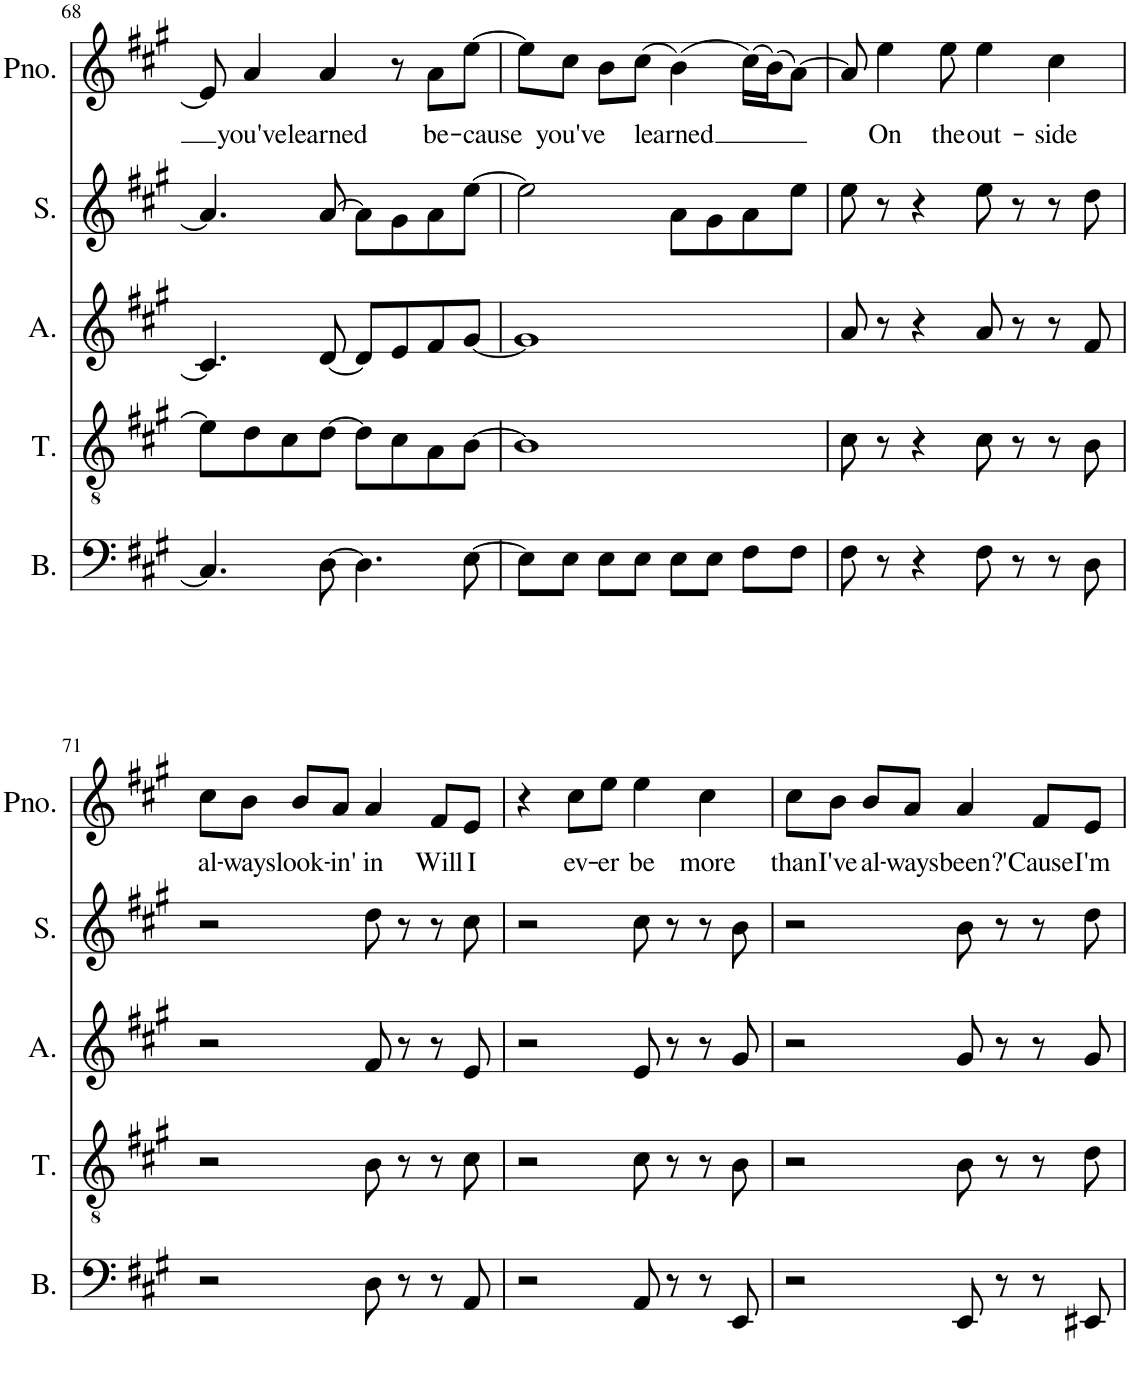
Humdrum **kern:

**kern	**kern	**kern	**kern	**kern	**text
*part5	*part4	*part3	*part2	*part1	*part1
*staff5	*staff4	*staff3	*staff2	*staff1	*staff1
*I"Bass	*I"Tenor	*I"Alto	*I"Soprano	*I"Piano	*
*I'B.	*I'T.	*I'A.	*I'S.	*I'Pno.	*
!!LO:PB:g=z
*clefF4	*clefGv2	*clefG2	*clefG2	*clefG2	*
*k[f#c#g#]	*k[f#c#g#]	*k[f#c#g#]	*k[f#c#g#]	*k[f#c#g#]	*
*A:	*A:	*A:	*A:	*A:	*
*M4/4	*M4/4	*M4/4	*M4/4	*M4/4	*
=68	=68	=68	=68	=68	=68
4.C#/]	8e\L]	4.c#/]	4.a/]	8e/]	.
!	!	!	!	!	!LO:LY:b
.	8d\	.	.	4a/	you've
.	8c#\	.	.	.	.
!	!	!	!	!	!LO:LY:b
[8D\	[8d\J	[8d/	[8a/	4a/	learned
4.D\]	8d\L]	8d/L]	8a\L]	.	.
.	8c#\	8e/	8g#\	8r	.
!	!	!	!	!	!LO:LY:b
.	8A\	8f#/	8a\	8a\L	be-
!	!	!	!	!	!LO:LY:b
[8E\	[8B\J	[8g#/J	[8ee\J	[8ee\J	-cause
=69	=69	=69	=69	=69	=69
8E\L]	1B]	1g#]	2ee\]	8ee\L]	.
!	!	!	!	!	!LO:LY:b
8E\J	.	.	.	8cc#\J	you've
8E\L	.	.	.	8b\L	.
!	!	!	!	!	!LO:LY:b
8E\J	.	.	.	(8cc#\J	learned
8E\L	.	.	8a\L	(4b\)	.
8E\J	.	.	8g#\	.	.
8F#\L	.	.	8a\	(16cc#\LL)	.
.	.	.	.	(16b\J)	.
8F#\J	.	.	8ee\J	[8a\J)	.
=70	=70	=70	=70	=70	=70
8F#\	8c#\	8a/	8ee\	8a/]	.
!	!	!	!	!	!LO:LY:b
8r	8r	8r	8r	4ee\	On
4r	4r	4r	4r	.	.
!	!	!	!	!	!LO:LY:b
.	.	.	.	8ee\	the
!	!	!	!	!	!LO:LY:b
8F#\	8c#\	8a/	8ee\	4ee\	out-
8r	8r	8r	8r	.	.
!	!	!	!	!	!LO:LY:b
8r	8r	8r	8r	4cc#\	-side
8D\	8B\	8f#/	8dd\	.	.
!!LO:LB:g=z
=71	=71	=71	=71	=71	=71
!	!	!	!	!	!LO:LY:b
2r	2r	2r	2r	8cc#\L	al-
!	!	!	!	!	!LO:LY:b
.	.	.	.	8b\J	-ways
!	!	!	!	!	!LO:LY:b
.	.	.	.	8b/L	look-
!	!	!	!	!	!LO:LY:b
.	.	.	.	8a/J	-in'
!	!	!	!	!	!LO:LY:b
8D\	8B\	8f#/	8dd\	4a/	in
8r	8r	8r	8r	.	.
!	!	!	!	!	!LO:LY:b
8r	8r	8r	8r	8f#/L	Will
!	!	!	!	!	!LO:LY:b
8AA/	8c#\	8e/	8cc#\	8e/J	I
=72	=72	=72	=72	=72	=72
2r	2r	2r	2r	4r	.
!	!	!	!	!	!LO:LY:b
.	.	.	.	8cc#\L	ev-
!	!	!	!	!	!LO:LY:b
.	.	.	.	8ee\J	-er
!	!	!	!	!	!LO:LY:b
8AA/	8c#\	8e/	8cc#\	4ee\	be
8r	8r	8r	8r	.	.
!	!	!	!	!	!LO:LY:b
8r	8r	8r	8r	4cc#\	more
8EE/	8B\	8g#/	8b\	.	.
=73	=73	=73	=73	=73	=73
!	!	!	!	!	!LO:LY:b
2r	2r	2r	2r	8cc#\L	than
!	!	!	!	!	!LO:LY:b
.	.	.	.	8b\J	I've
!	!	!	!	!	!LO:LY:b
.	.	.	.	8b/L	al-
!	!	!	!	!	!LO:LY:b
.	.	.	.	8a/J	-ways
!	!	!	!	!	!LO:LY:b
8EE/	8B\	8g#/	8b\	4a/	been?
8r	8r	8r	8r	.	.
!	!	!	!	!	!LO:LY:b
8r	8r	8r	8r	8f#/L	'Cause
!	!	!	!	!	!LO:LY:b
8EE#X/	8d\	8g#/	8dd\	8e/J	I'm
=	=	=	=	=	=
*-	*-	*-	*-	*-	*-
